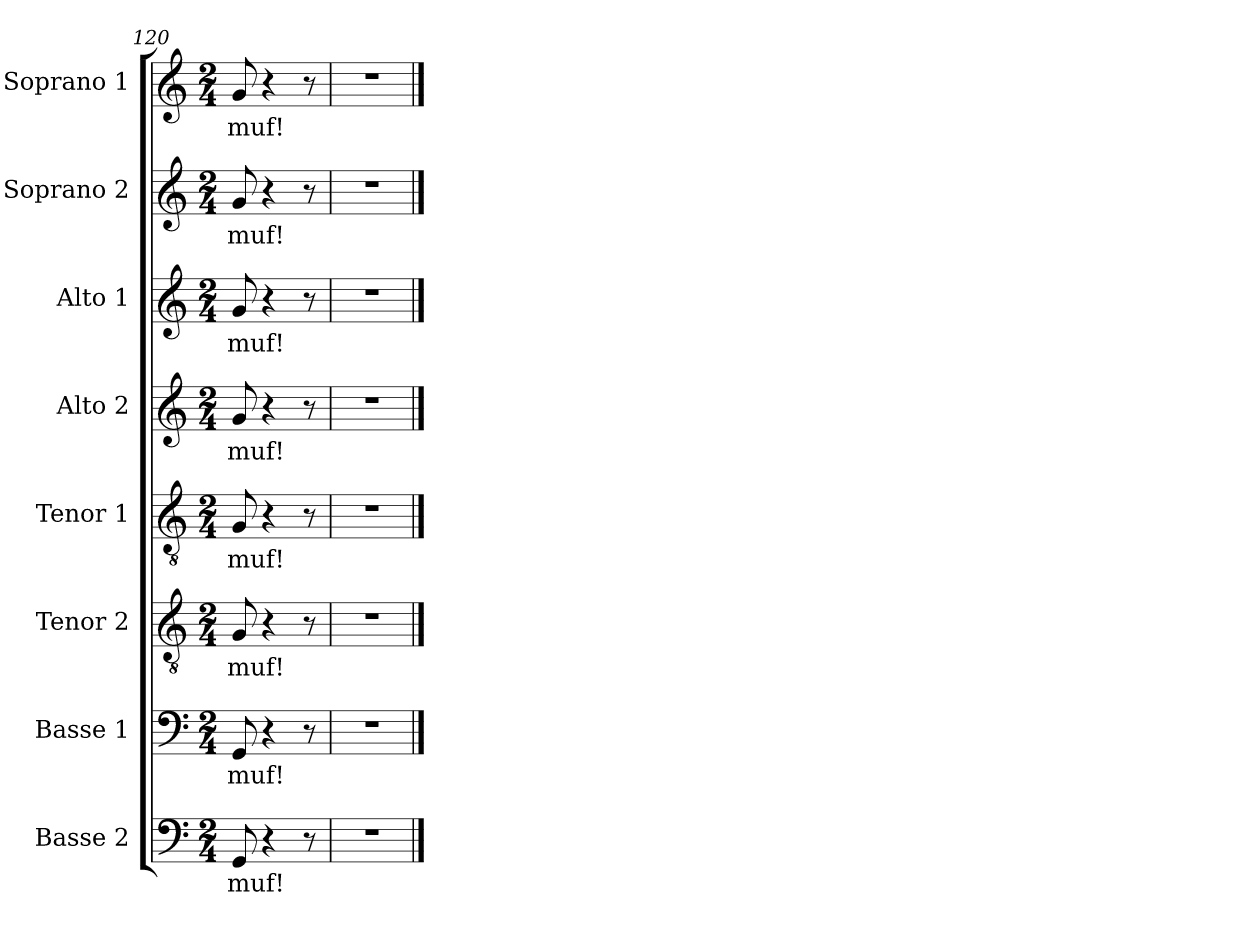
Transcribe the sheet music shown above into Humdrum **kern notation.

**kern	**text	**kern	**text	**kern	**text	**kern	**text	**kern	**text	**kern	**text	**kern	**text	**kern	**text
*part8	*part8	*part7	*part7	*part6	*part6	*part5	*part5	*part4	*part4	*part3	*part3	*part2	*part2	*part1	*part1
*staff8	*staff8	*staff7	*staff7	*staff6	*staff6	*staff5	*staff5	*staff4	*staff4	*staff3	*staff3	*staff2	*staff2	*staff1	*staff1
*I"Basse 2	*	*I"Basse 1	*	*I"Tenor 2	*	*I"Tenor 1	*	*I"Alto 2	*	*I"Alto 1	*	*I"Soprano 2	*	*I"Soprano 1	*
*I'B. 2	*	*I'B. 1	*	*I'T. 2	*	*I'T. 1	*	*I'A. 2	*	*I'A. 1	*	*I'S. 2	*	*I'S. 1	*
*clefF4	*	*clefF4	*	*clefGv2	*	*clefGv2	*	*clefG2	*	*clefG2	*	*clefG2	*	*clefG2	*
*k[]	*	*k[]	*	*k[]	*	*k[]	*	*k[]	*	*k[]	*	*k[]	*	*k[]	*
*M2/4	*	*M2/4	*	*M2/4	*	*M2/4	*	*M2/4	*	*M2/4	*	*M2/4	*	*M2/4	*
=120	=120	=120	=120	=120	=120	=120	=120	=120	=120	=120	=120	=120	=120	=120	=120
!	!LO:LY:b	!	!LO:LY:b	!	!LO:LY:b	!	!LO:LY:b	!	!LO:LY:b	!	!LO:LY:b	!	!LO:LY:b	!	!LO:LY:b
8GG/	muf!	8GG/	muf!	8G/	muf!	8G/	muf!	8g/	muf!	8g/	muf!	8g/	muf!	8g/	muf!
4r	.	4r	.	4r	.	4r	.	4r	.	4r	.	4r	.	4r	.
8r	.	8r	.	8r	.	8r	.	8r	.	8r	.	8r	.	8r	.
=121	=121	=121	=121	=121	=121	=121	=121	=121	=121	=121	=121	=121	=121	=121	=121
2r	.	2r	.	2r	.	2r	.	2r	.	2r	.	2r	.	2r	.
==	==	==	==	==	==	==	==	==	==	==	==	==	==	==	==
*-	*-	*-	*-	*-	*-	*-	*-	*-	*-	*-	*-	*-	*-	*-	*-
